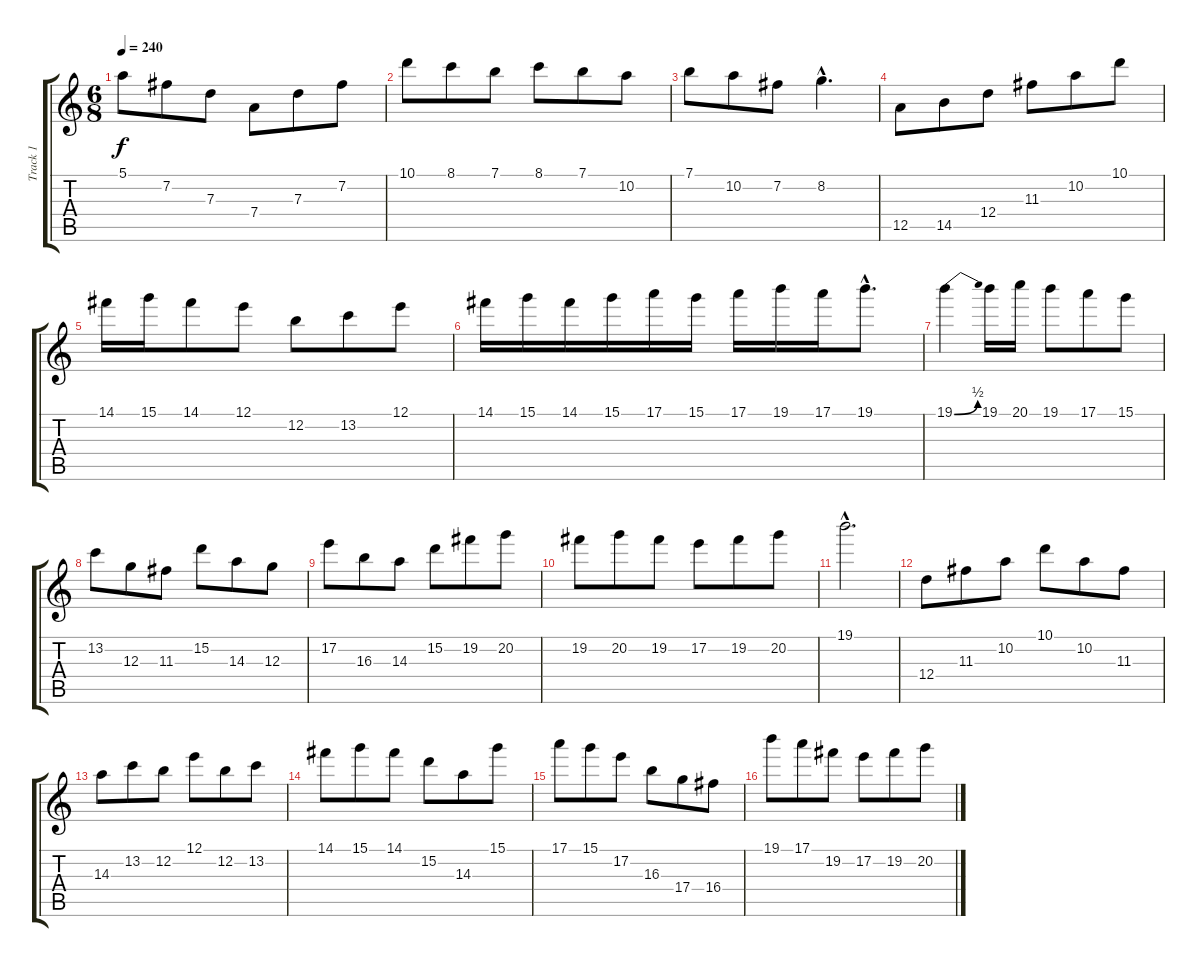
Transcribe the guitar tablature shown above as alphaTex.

\track ("Track 1" "Track 1") {instrument distortionguitar}
\staff {score tabs}
\tuning (E4 B3 G3 D3 A2 E2) {hide}
\ts (6 8)
\tempo 240
\clef g2
\ks c
5.1.8{dy f} 7.2.8 7.3.8 7.4.8 7.3.8 7.2.8 |
10.1.8 8.1.8 7.1.8 8.1.8 7.1.8 10.2.8 |
7.1.8 10.2.8 7.2.8 8.2{hac}.4{d} |
12.5.8 14.5.8 12.4.8 11.3.8 10.2.8 10.1.8 |
14.1.16 15.1.16 14.1.8 12.1.8 12.2.8 13.2.8 12.1.8 |
14.1.16 15.1.16 14.1.16 15.1.16 17.1.16 15.1.16 17.1.16 19.1.16 17.1.16 19.1{hac}.8{d} |
19.1{be (bend 0 0 60 2)}.4 19.1.16 20.1.16 19.1.8 17.1.8 15.1.8 |
13.2.8 12.3.8 11.3.8 15.2.8 14.3.8 12.3.8 |
17.2.8 16.3.8 14.3.8 15.2.8 19.2.8 20.2.8 |
19.2.8 20.2.8 19.2.8 17.2.8 19.2.8 20.2.8 |
19.1{hac}.2{d} |
12.4.8 11.3.8 10.2.8 10.1.8 10.2.8 11.3.8 |
14.3.8 13.2.8 12.2.8 12.1.8 12.2.8 13.2.8 |
14.1.8 15.1.8 14.1.8 15.2.8 14.3.8 15.1.8 |
17.1.8 15.1.8 17.2.8 16.3.8 17.4.8 16.4.8 |
19.1.8 17.1.8 19.2.8 17.2.8 19.2.8 20.2.8
